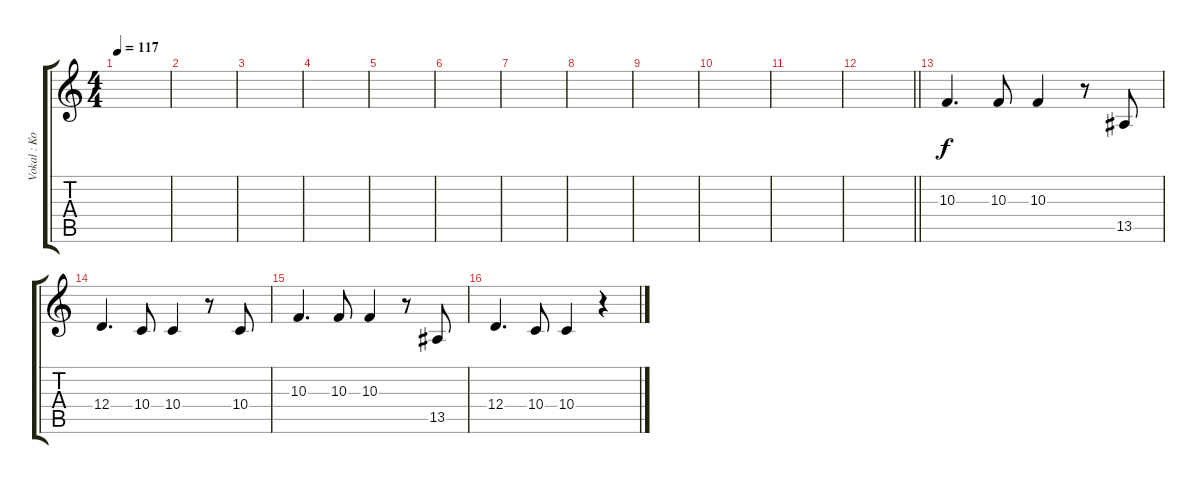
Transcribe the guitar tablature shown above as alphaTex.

\track ("Vokal : Kotobuki Tsumugi - Chan" "Vokal : Ko") {instrument ocarina}
\staff {score tabs}
\tuning (E4 B3 G3 D3 A2 E2) {hide}
\ts (4 4)
\tempo 117
\clef g2
\ks c
|
|
|
|
|
|
|
|
|
|
|
\barLineRight lightlight
|
10.3.4{d} 10.3.8 10.3.4 r.8 13.5.8 |
12.4.4{d} 10.4.8 10.4.4 r.8 10.4.8 |
10.3.4{d} 10.3.8 10.3.4 r.8 13.5.8 |
12.4.4{d} 10.4.8 10.4.4 r.4
